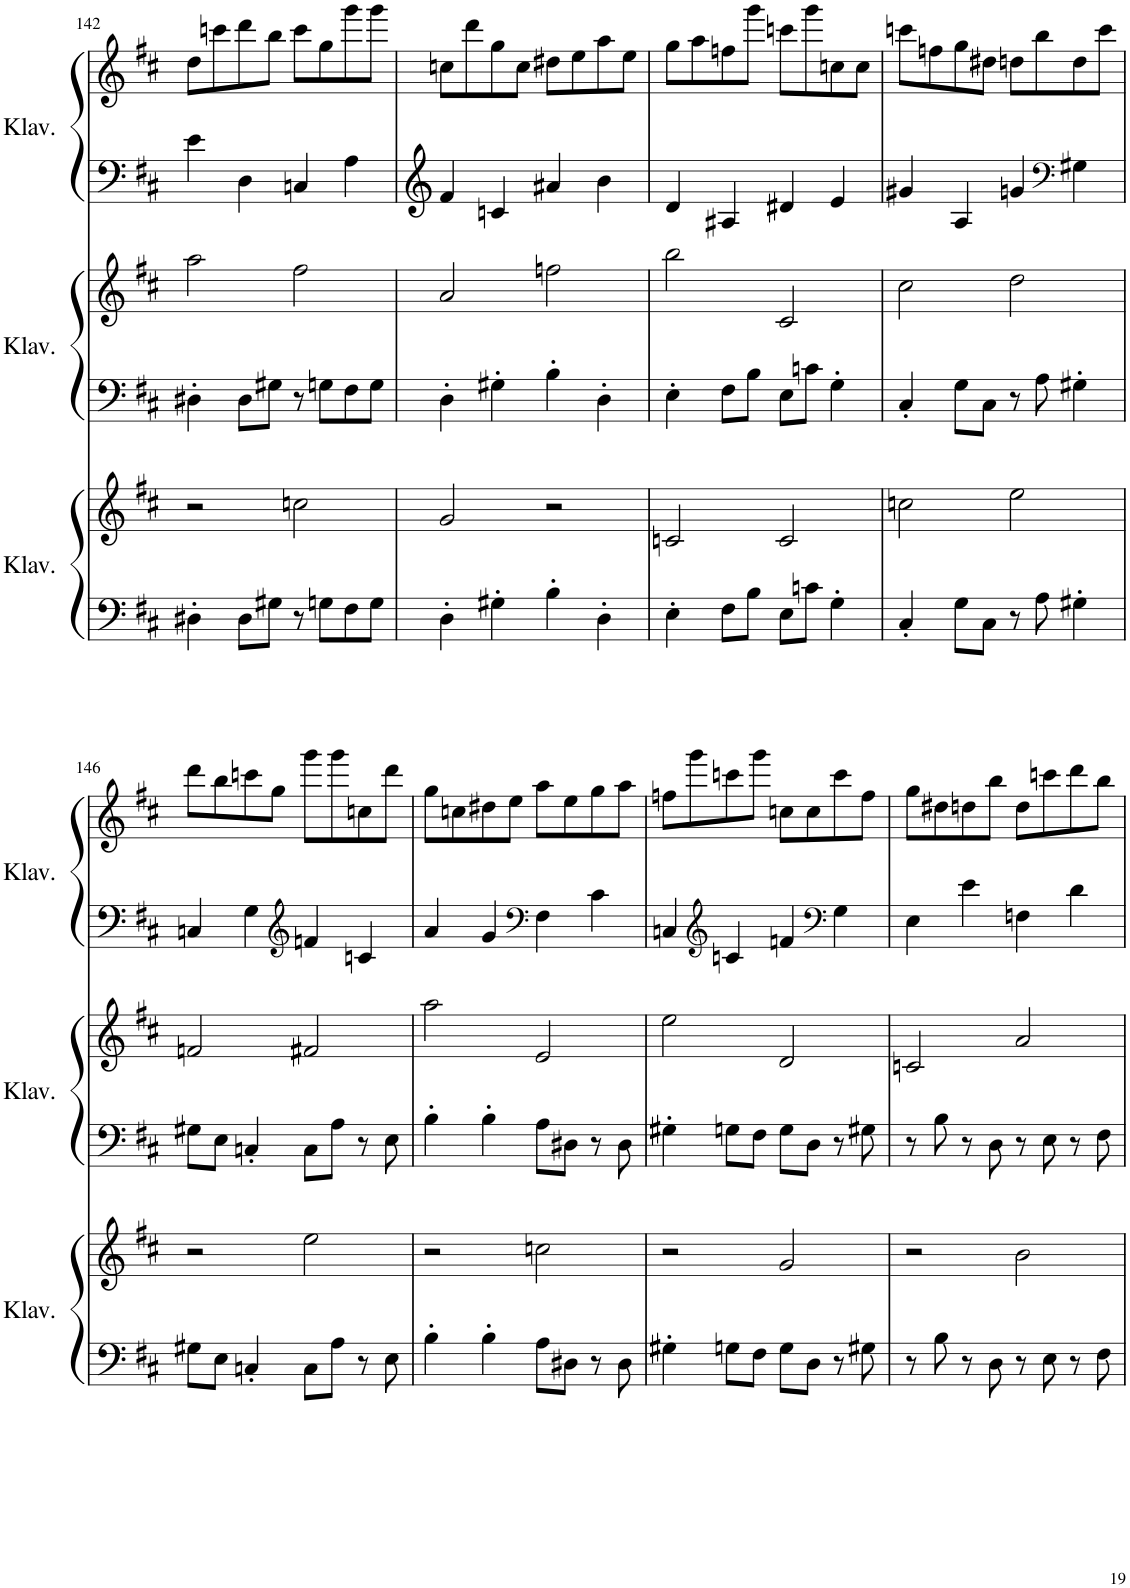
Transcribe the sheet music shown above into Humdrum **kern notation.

**kern	**kern	**kern	**kern	**kern	**kern
*part3	*part3	*part2	*part2	*part1	*part1
*staff6	*staff5	*staff4	*staff3	*staff2	*staff1
*I"Klavier	*	*I"Klavier	*	*I"Klavier	*
*I'Klav.	*	*I'Klav.	*	*I'Klav.	*
!!LO:PB:g=z
*clefG2	*clefG2	*clefG2	*clefG2	*clefF4	*clefG2
*k[f#c#]	*k[f#c#]	*k[f#c#]	*k[f#c#]	*k[f#c#]	*k[f#c#]
*M4/4	*M4/4	*M4/4	*M4/4	*M4/4	*M4/4
=142	=142	=142	=142	=142	=142
4D#X'\	2r	4D#X'\	2aa\	4e\	8dd\L
.	.	.	.	.	8cccn\
8D#\L	.	8D#\L	.	4D\	8ddd\
8G#X\J	.	8G#X\J	.	.	8bb\J
8r	2ccn\	8r	2ff#\	4Cn/	8ccc\L
8Gn\L	.	8Gn\L	.	.	8gg\
8F#\	.	8F#\	.	4A\	8ggg\
8G\J	.	8G\J	.	.	8ggg\J
=143	=143	=143	=143	=143	=143
4D'\	2g/	4D'\	2a/	4f#/	8ccn\L
.	.	.	.	.	8ddd\
4G#X'\	.	4G#X'\	.	4cn/	8gg\
.	.	.	.	.	8cc\J
4B'\	2r	4B'\	2ffn\	4a#X/	8dd#X\L
.	.	.	.	.	8ee\
4D'\	.	4D'\	.	4b\	8aa\
.	.	.	.	.	8ee\J
=144	=144	=144	=144	=144	=144
4E'\	2cn/	4E'\	2bb\	4d/	8gg\L
.	.	.	.	.	8aa\
8F#\L	.	8F#\L	.	4A#X/	8ffn\
8B\J	.	8B\J	.	.	8ggg\J
8E\L	2c/	8E\L	2c#/	4d#X/	8cccn\L
8cn\J	.	8cn\J	.	.	8ggg\
4G'\	.	4G'\	.	4e/	8ccn\
.	.	.	.	.	8cc\J
=145	=145	=145	=145	=145	=145
4C#'/	2ccn\	4C#'/	2cc#\	4g#X/	8cccn\L
.	.	.	.	.	8ffn\
8G\L	.	8G\L	.	4A/	8gg\
8C#\J	.	8C#\J	.	.	8dd#X\J
8r	2ee\	8r	2dd\	4gn/	8ddn\L
8A\	.	8A\	.	.	8bb\
*	*	*	*	*clefF4	*
4G#X'\	.	4G#X'\	.	4G#X\	8dd\
.	.	.	.	.	8ccc\J
!!LO:LB:g=z
=146	=146	=146	=146	=146	=146
8G#X\L	2r	8G#X\L	2fn/	4Cn/	8ddd\L
8E\J	.	8E\J	.	.	8bb\
4Cn'/	.	4Cn'/	.	4G\	8cccn\
.	.	.	.	.	8gg\J
*	*	*	*	*clefG2	*
8C\L	2ee\	8C\L	2f#X/	4fn/	8ggg\L
8A\J	.	8A\J	.	.	8ggg\
8r	.	8r	.	4cn/	8ccn\
8E\	.	8E\	.	.	8ddd\J
=147	=147	=147	=147	=147	=147
4B'\	2r	4B'\	2aa\	4a/	8gg\L
.	.	.	.	.	8ccn\
4B'\	.	4B'\	.	4g/	8dd#X\
.	.	.	.	.	8ee\J
*	*	*	*	*clefF4	*
8A\L	2ccn\	8A\L	2e/	4F#\	8aa\L
8D#X\J	.	8D#X\J	.	.	8ee\
8r	.	8r	.	4c#\	8gg\
8D#\	.	8D#\	.	.	8aa\J
=148	=148	=148	=148	=148	=148
4G#X'\	2r	4G#X'\	2ee\	4Cn/	8ffn\L
.	.	.	.	.	8ggg\
*	*	*	*	*clefG2	*
8Gn\L	.	8Gn\L	.	4cn/	8cccn\
8F#\J	.	8F#\J	.	.	8ggg\J
8G\L	2g/	8G\L	2d/	4fn/	8ccn\L
8D\J	.	8D\J	.	.	8cc\
*	*	*	*	*clefF4	*
8r	.	8r	.	4G\	8ccc\
8G#X\	.	8G#X\	.	.	8ff\J
=149	=149	=149	=149	=149	=149
8r	2r	8r	2cn/	4E\	8gg\L
8B\	.	8B\	.	.	8dd#X\
8r	.	8r	.	4e\	8ddn\
8D\	.	8D\	.	.	8bb\J
8r	2b\	8r	2a/	4Fn\	8dd\L
8E\	.	8E\	.	.	8cccn\
8r	.	8r	.	4d\	8ddd\
8F#\	.	8F#\	.	.	8bb\J
=	=	=	=	=	=
*-	*-	*-	*-	*-	*-
